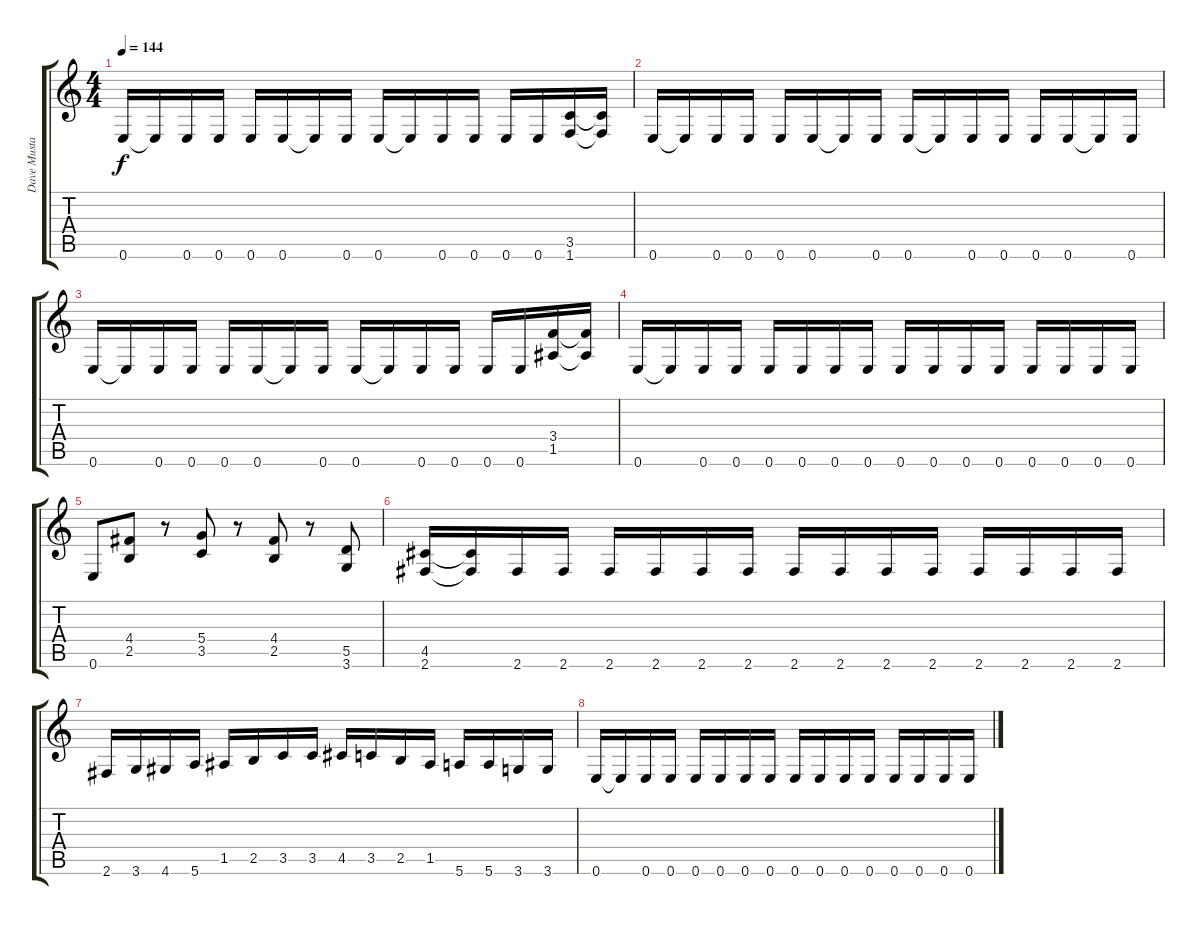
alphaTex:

\track ("Dave Mustaine" "Dave Musta") {instrument distortionguitar}
\staff {score tabs}
\tuning (E4 B3 G3 D3 A2 E2) {hide}
\ts (4 4)
\tempo 144
\clef g2
\ks c
0.6.16{dy f} 0.6{t}.16 0.6.16 0.6.16 0.6.16 0.6.16 0.6{t}.16 0.6.16 0.6.16 0.6{t}.16 0.6.16 0.6.16 0.6.16 0.6.16 (3.5 1.6).16 (3.5{t} 1.6{t}).16 |
0.6.16 0.6{t}.16 0.6.16 0.6.16 0.6.16 0.6.16 0.6{t}.16 0.6.16 0.6.16 0.6{t}.16 0.6.16 0.6.16 0.6.16 0.6.16 0.6{t}.16 0.6.16 |
0.6.16 0.6{t}.16 0.6.16 0.6.16 0.6.16 0.6.16 0.6{t}.16 0.6.16 0.6.16 0.6{t}.16 0.6.16 0.6.16 0.6.16 0.6.16 (3.4 1.5).16 (3.4{t} 1.5{t}).16 |
0.6.16 0.6{t}.16 0.6.16 0.6.16 0.6.16 0.6.16 0.6.16 0.6.16 0.6.16 0.6.16 0.6.16 0.6.16 0.6.16 0.6.16 0.6.16 0.6.16 |
0.6.8 (4.4 2.5).8 r.8 (5.4 3.5).8 r.8 (4.4 2.5).8 r.8 (5.5 3.6).8 |
(4.5 2.6).16 (4.5{t} 2.6{t}).16 2.6.16 2.6.16 2.6.16 2.6.16 2.6.16 2.6.16 2.6.16 2.6.16 2.6.16 2.6.16 2.6.16 2.6.16 2.6.16 2.6.16 |
2.6.16 3.6.16 4.6.16 5.6.16 1.5.16 2.5.16 3.5.16 3.5.16 4.5.16 3.5.16 2.5.16 1.5.16 5.6.16 5.6.16 3.6.16 3.6.16 |
0.6.16 0.6{t}.16 0.6.16 0.6.16 0.6.16 0.6.16 0.6.16 0.6.16 0.6.16 0.6.16 0.6.16 0.6.16 0.6.16 0.6.16 0.6.16 0.6.16
